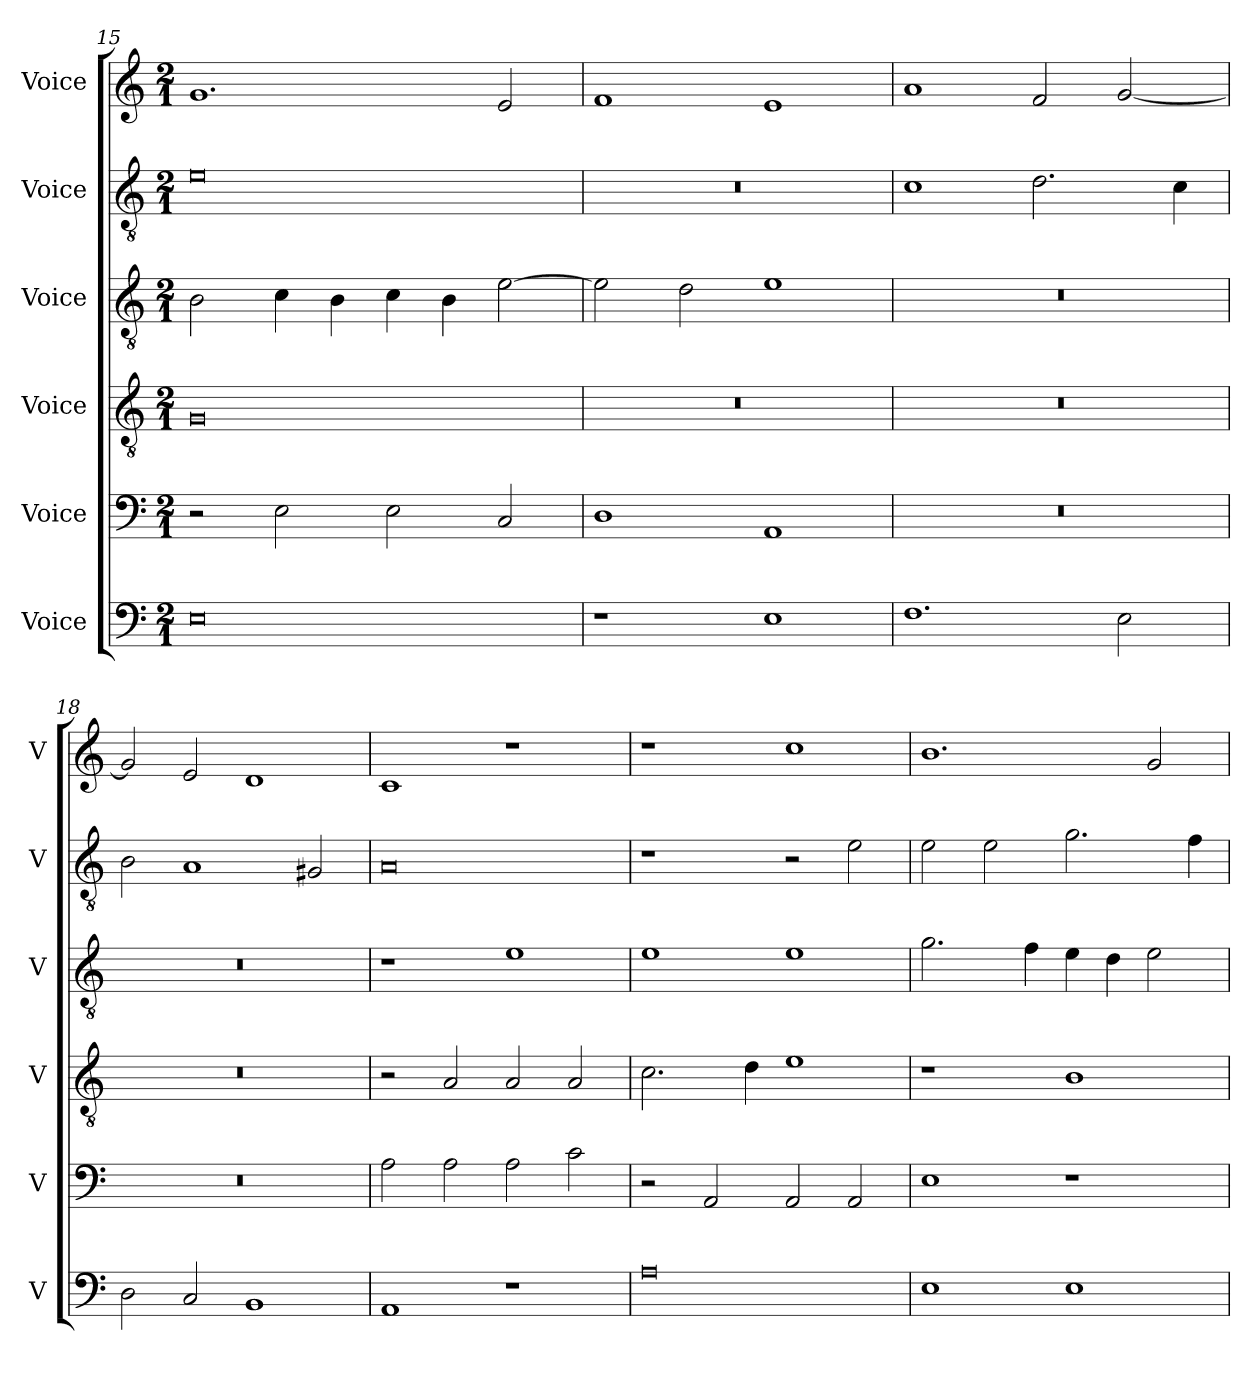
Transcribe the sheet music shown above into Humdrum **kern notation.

**kern	**kern	**kern	**kern	**kern	**kern
*part6	*part5	*part4	*part3	*part2	*part1
*staff6	*staff5	*staff4	*staff3	*staff2	*staff1
*I"Voice	*I"Voice	*I"Voice	*I"Voice	*I"Voice	*I"Voice
*I'V	*I'V	*I'V	*I'V	*I'V	*I'V
!!LO:PB:g=z
*clefF4	*clefF4	*clefGv2	*clefGv2	*clefGv2	*clefG2
*k[]	*k[]	*k[]	*k[]	*k[]	*k[]
*M2/1	*M2/1	*M2/1	*M2/1	*M2/1	*M2/1
=15	=15	=15	=15	=15	=15
0E	2r	0G	2B\	0e	1.g
.	2E\	.	4c\	.	.
.	.	.	4B\	.	.
.	2E\	.	4c\	.	.
.	.	.	4B\	.	.
.	2C/	.	[2e\	.	2e/
=16	=16	=16	=16	=16	=16
1r	1D	0r	2e\]	0r	1f
.	.	.	2d\	.	.
1E	1AA	.	1e	.	1e
=17	=17	=17	=17	=17	=17
1.F	0r	0r	0r	1c	1a
.	.	.	.	2.d\	2f/
2E\	.	.	.	.	[2g/
.	.	.	.	4c\	.
=18	=18	=18	=18	=18	=18
2D\	0r	0r	0r	2B\	2g/]
2C/	.	.	.	1A	2e/
1BB	.	.	.	.	1d
.	.	.	.	2G#X/	.
!!LO:LB:g=z
=19	=19	=19	=19	=19	=19
1AA	2A\	2r	1r	0A	1c
.	2A\	2A/	.	.	.
1r	2A\	2A/	1e	.	1r
.	2c\	2A/	.	.	.
=20	=20	=20	=20	=20	=20
0A	2r	2.c\	1e	1r	1r
.	2AA/	.	.	.	.
.	.	4d\	.	.	.
.	2AA/	1e	1e	2r	1cc
.	2AA/	.	.	2e\	.
=21	=21	=21	=21	=21	=21
1E	1E	1r	2.g\	2e\	1.b
.	.	.	.	2e\	.
.	.	.	4f\	.	.
1E	1r	1B	4e\	2.g\	.
.	.	.	4d\	.	.
.	.	.	2e\	.	2g/
.	.	.	.	4f\	.
=	=	=	=	=	=
*-	*-	*-	*-	*-	*-
